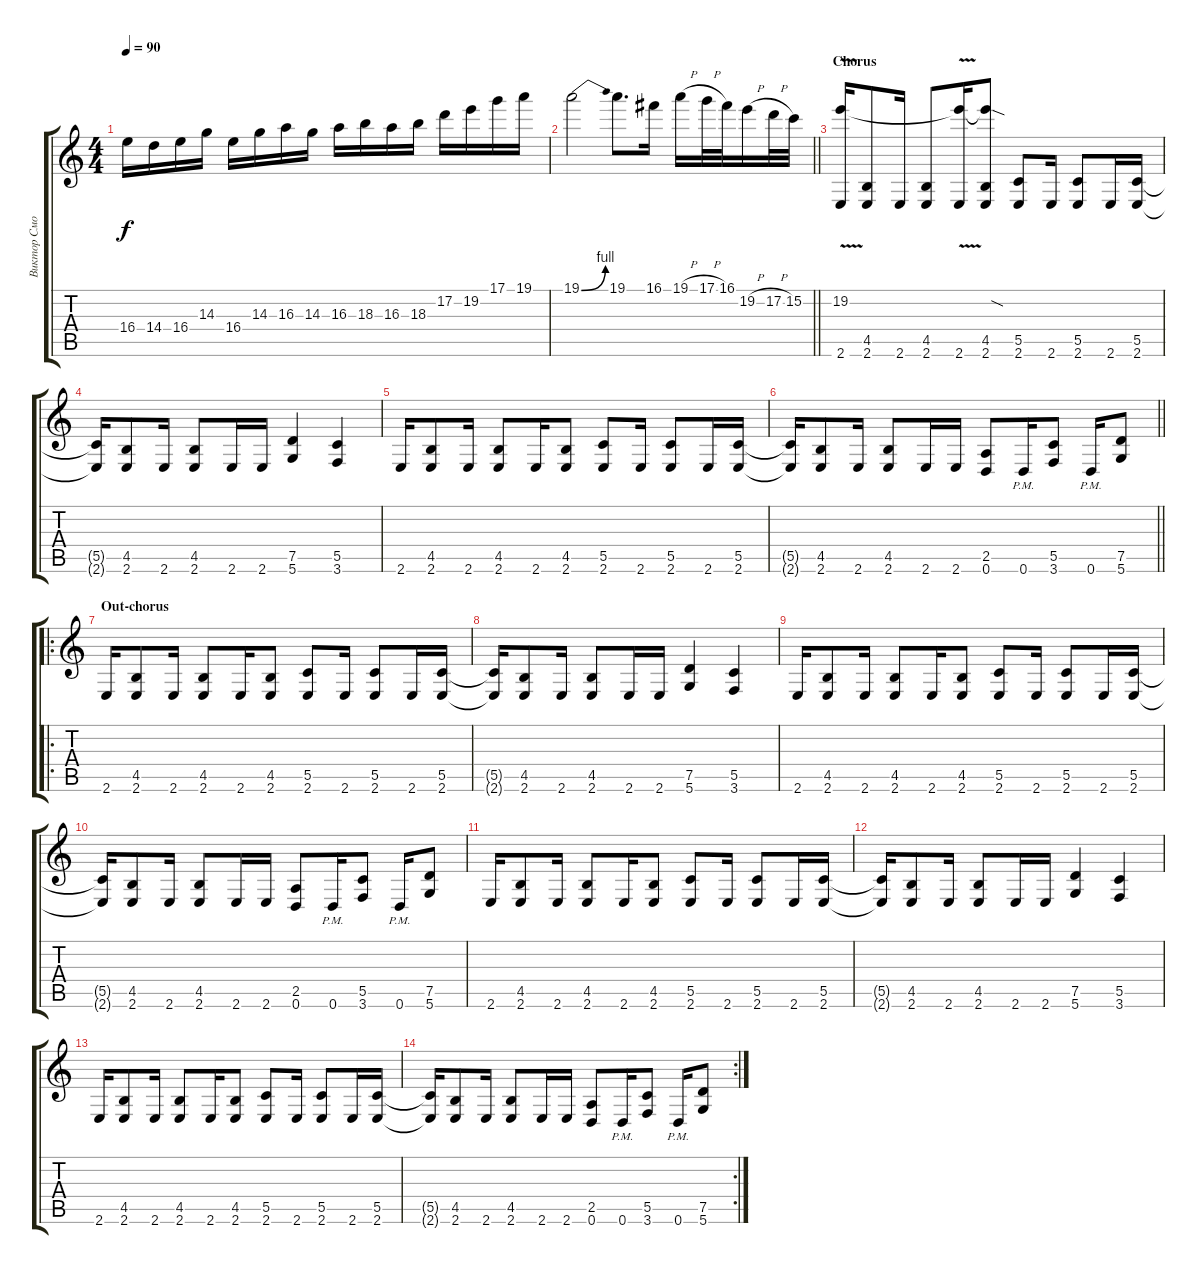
\track ("Виктор Смольский" "Виктор Смо") {instrument distortionguitar}
\staff {score tabs}
\tuning (D4 A3 F3 C3 G2 D2) {hide}
\ts (4 4)
\tempo 90
\clef g2
\ks c
16.4.16{dy f} 14.4.16 16.4.16 14.3.16 16.4.16 14.3.16 16.3.16 14.3.16 16.3.16 18.3.16 16.3.16 18.3.16 17.2.16 19.2.16 17.1.16 19.1.16 |
\barLineRight lightlight
19.1{be (bend 0 0 60 4)}.2 19.1.8{d} 16.1.16 19.1{h}.16 17.1{h}.32 16.1.32 19.2{h}.16 17.2{h}.32 15.2.32 |
\section ("" "Chorus")
(19.2{v} 2.6).16 (4.5 2.6).8 2.6.16 (4.5 2.6).8 (19.2{t} 2.6).16 (19.2{sod t} 4.5 2.6).8 (5.5 2.6).8 2.6.16 (5.5 2.6).8 2.6.16 (5.5 2.6).16 |
(5.5{t} 2.6{t}).16 (4.5 2.6).8 2.6.16 (4.5 2.6).8 2.6.16 2.6.16 (7.5 5.6).4 (5.5 3.6).4 |
2.6.16 (4.5 2.6).8 2.6.16 (4.5 2.6).8 2.6.16 (4.5 2.6).8 (5.5 2.6).8 2.6.16 (5.5 2.6).8 2.6.16 (5.5 2.6).16 |
\barLineRight lightlight
(5.5{t} 2.6{t}).16 (4.5 2.6).8 2.6.16 (4.5 2.6).8 2.6.16 2.6.16 (2.5 0.6).8 0.6{pm}.16 (5.5 3.6).8 0.6{pm}.16 (7.5 5.6).8 |
\ro
\section ("" "Out-chorus")
2.6.16 (4.5 2.6).8 2.6.16 (4.5 2.6).8 2.6.16 (4.5 2.6).8 (5.5 2.6).8 2.6.16 (5.5 2.6).8 2.6.16 (5.5 2.6).16 |
(5.5{t} 2.6{t}).16 (4.5 2.6).8 2.6.16 (4.5 2.6).8 2.6.16 2.6.16 (7.5 5.6).4 (5.5 3.6).4 |
2.6.16 (4.5 2.6).8 2.6.16 (4.5 2.6).8 2.6.16 (4.5 2.6).8 (5.5 2.6).8 2.6.16 (5.5 2.6).8 2.6.16 (5.5 2.6).16 |
(5.5{t} 2.6{t}).16 (4.5 2.6).8 2.6.16 (4.5 2.6).8 2.6.16 2.6.16 (2.5 0.6).8 0.6{pm}.16 (5.5 3.6).8 0.6{pm}.16 (7.5 5.6).8 |
2.6.16 (4.5 2.6).8 2.6.16 (4.5 2.6).8 2.6.16 (4.5 2.6).8 (5.5 2.6).8 2.6.16 (5.5 2.6).8 2.6.16 (5.5 2.6).16 |
(5.5{t} 2.6{t}).16 (4.5 2.6).8 2.6.16 (4.5 2.6).8 2.6.16 2.6.16 (7.5 5.6).4 (5.5 3.6).4 |
2.6.16 (4.5 2.6).8 2.6.16 (4.5 2.6).8 2.6.16 (4.5 2.6).8 (5.5 2.6).8 2.6.16 (5.5 2.6).8 2.6.16 (5.5 2.6).16 |
\rc 2
(5.5{t} 2.6{t}).16 (4.5 2.6).8 2.6.16 (4.5 2.6).8 2.6.16 2.6.16 (2.5 0.6).8 0.6{pm}.16 (5.5 3.6).8 0.6{pm}.16 (7.5 5.6).8
